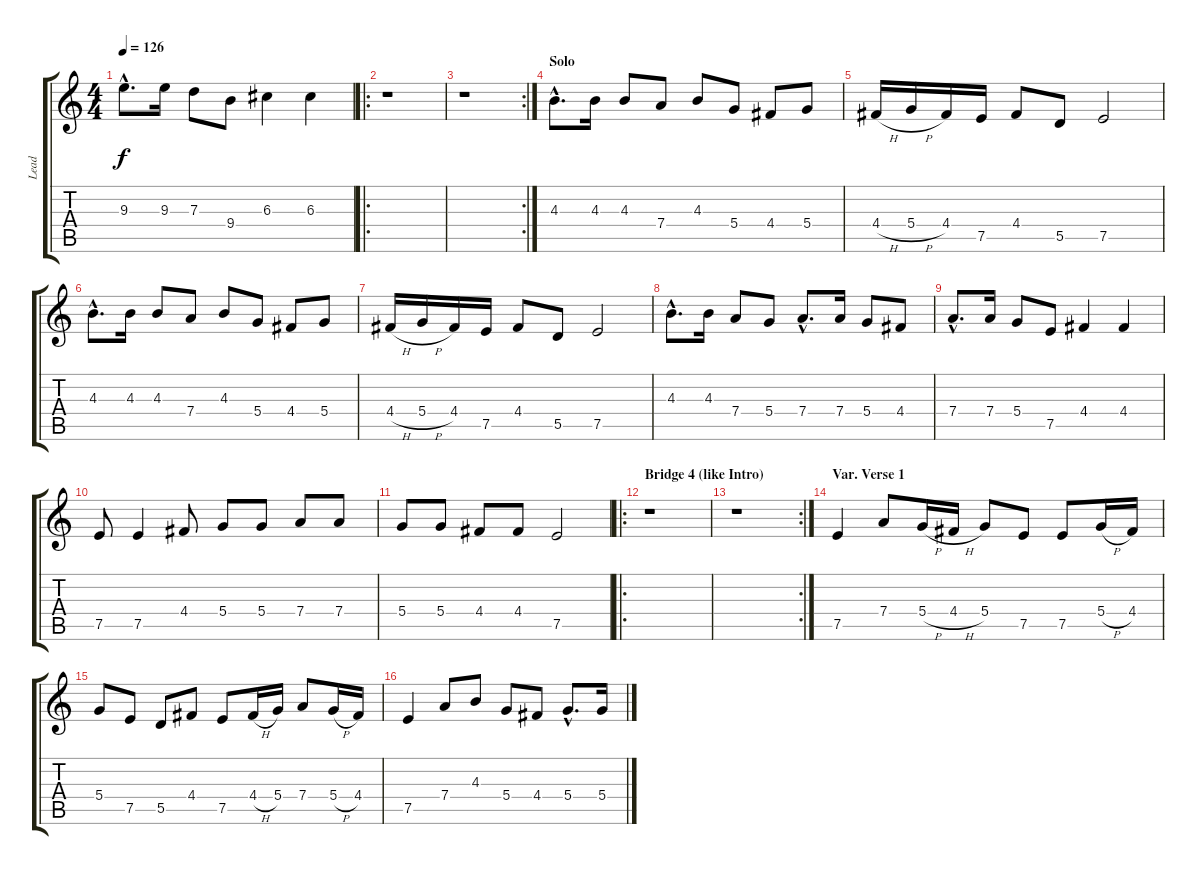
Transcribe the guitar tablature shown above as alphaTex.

\track ("Lead" "Lead") {instrument distortionguitar}
\staff {score tabs}
\tuning (E4 B3 G3 D3 A2 E2) {hide}
\ts (4 4)
\tempo 126
\clef g2
\ks c
9.3{hac}.8{d dy f} 9.3.16 7.3.8 9.4.8 6.3.4 6.3.4 |
\ro
r.1 |
\rc 2
r.1 |
\section ("" "Solo")
4.3{hac}.8{d volume 9} 4.3.16 4.3.8 7.4.8 4.3.8 5.4.8 4.4.8 5.4.8 |
4.4{h}.16 5.4{h}.16 4.4.16 7.5.16 4.4.8 5.5.8 7.5.2 |
4.3{hac}.8{d} 4.3.16 4.3.8 7.4.8 4.3.8 5.4.8 4.4.8 5.4.8 |
4.4{h}.16 5.4{h}.16 4.4.16 7.5.16 4.4.8 5.5.8 7.5.2 |
4.3{hac}.8{d} 4.3.16 7.4.8 5.4.8 7.4{hac}.8{d} 7.4.16 5.4.8 4.4.8 |
7.4{hac}.8{d} 7.4.16 5.4.8 7.5.8 4.4.4 4.4.4 |
7.5.8 7.5.4 4.4.8 5.4.8 5.4.8 7.4.8 7.4.8 |
5.4.8 5.4.8 4.4.8 4.4.8 7.5.2 |
\ro
\section ("" "Bridge 4 (like Intro)")
r.1{volume 13} |
\rc 2
r.1 |
\section ("" "Var. Verse 1")
7.5.4 7.4.8 5.4{h}.16 4.4{h}.16 5.4.8 7.5.8 7.5.8 5.4{h}.16 4.4.16 |
5.4.8 7.5.8 5.5.8 4.4.8 7.5.8 4.4{h}.16 5.4.16 7.4.8 5.4{h}.16 4.4.16 |
7.5.4 7.4.8 4.3.8 5.4.8 4.4.8 5.4{hac}.8{d} 5.4.16
